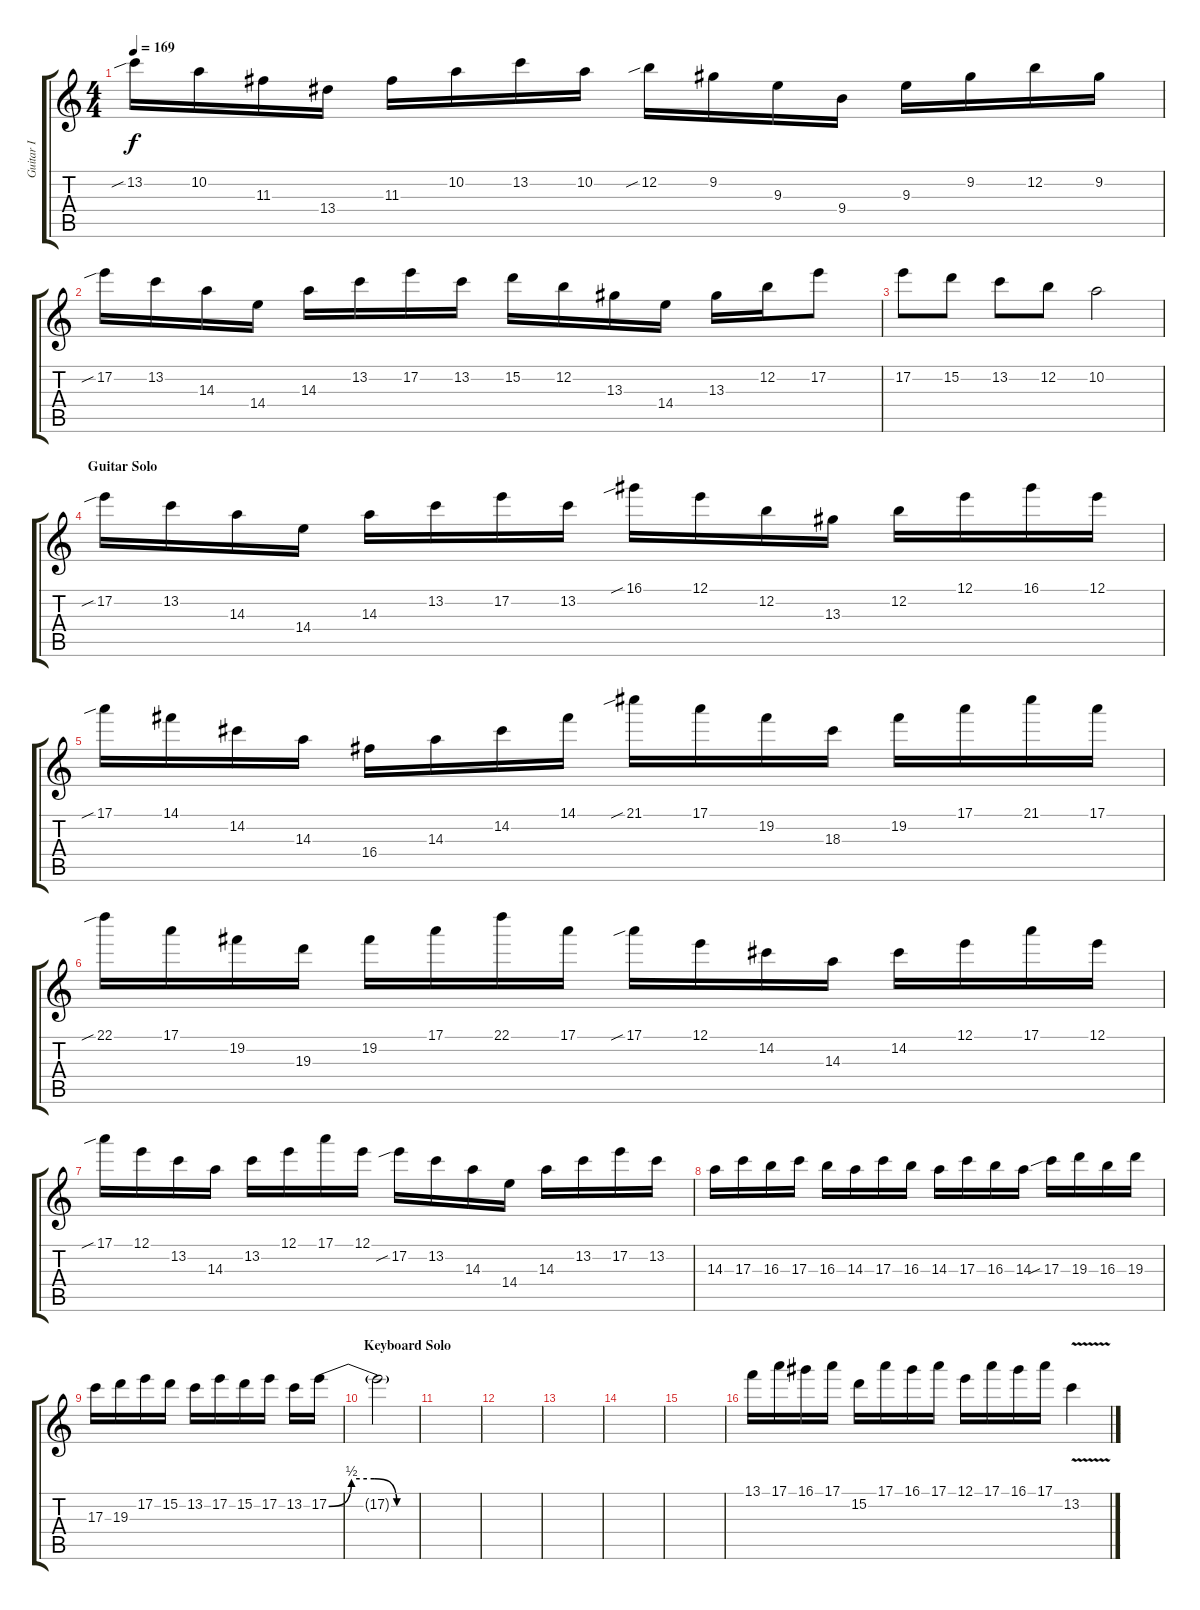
\track ("Guitar I" "Guitar I") {instrument distortionguitar}
\staff {score tabs}
\tuning (E4 B3 G3 D3 A2 E2) {hide}
\ts (4 4)
\tempo 169
\clef g2
\ks c
13.2{sib}.16{dy f} 10.2.16 11.3.16 13.4.16 11.3.16 10.2.16 13.2.16 10.2.16 12.2{sib}.16 9.2.16 9.3.16 9.4.16 9.3.16 9.2.16 12.2.16 9.2.16 |
17.2{sib}.16 13.2.16 14.3.16 14.4.16 14.3.16 13.2.16 17.2.16 13.2.16 15.2.16 12.2.16 13.3.16 14.4.16 13.3.16 12.2.16 17.2.8 |
17.2.8 15.2.8 13.2.8 12.2.8 10.2.2 |
\section ("" "Guitar Solo")
17.2{sib}.16 13.2.16 14.3.16 14.4.16 14.3.16 13.2.16 17.2.16 13.2.16 16.1{sib}.16 12.1.16 12.2.16 13.3.16 12.2.16 12.1.16 16.1.16 12.1.16 |
17.1{sib}.16 14.1.16 14.2.16 14.3.16 16.4.16 14.3.16 14.2.16 14.1.16 21.1{sib}.16 17.1.16 19.2.16 18.3.16 19.2.16 17.1.16 21.1.16 17.1.16 |
22.1{sib}.16 17.1.16 19.2.16 19.3.16 19.2.16 17.1.16 22.1.16 17.1.16 17.1{sib}.16 12.1.16 14.2.16 14.3.16 14.2.16 12.1.16 17.1.16 12.1.16 |
17.1{sib}.16 12.1.16 13.2.16 14.3.16 13.2.16 12.1.16 17.1.16 12.1.16 17.2{sib}.16 13.2.16 14.3.16 14.4.16 14.3.16 13.2.16 17.2.16 13.2.16 |
14.3.16 17.3.16 16.3.16 17.3.16 16.3.16 14.3.16 17.3.16 16.3.16 14.3.16 17.3.16 16.3.16 14.3.16 17.3{sib}.16 19.3.16 16.3.16 19.3.16 |
17.3.16 19.3.16 17.2.16 15.2.16 13.2.16 17.2.16 15.2.16 17.2.16 13.2.16 17.2{be (custom 0 0 15 2 30 2 45 0 60 0)}.16 |
\section ("" "Keyboard Solo")
17.2{t}.2 |
|
|
|
|
|
13.1.16 17.1.16 16.1.16 17.1.16 15.2.16 17.1.16 16.1.16 17.1.16 12.1.16 17.1.16 16.1.16 17.1.16 13.2{v}.4
